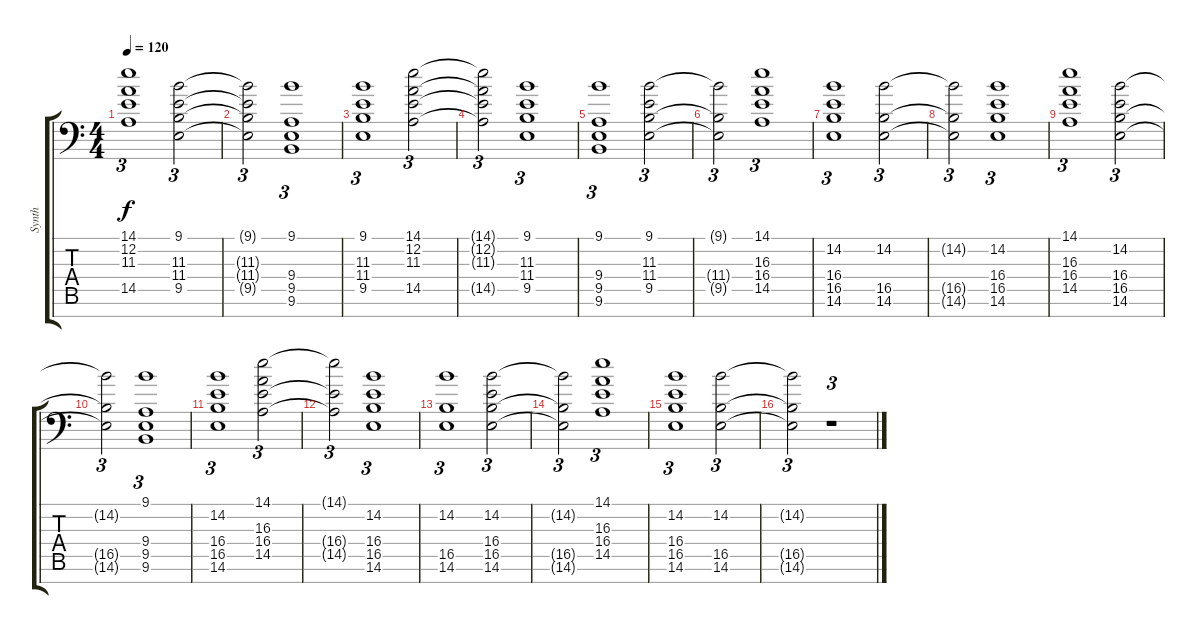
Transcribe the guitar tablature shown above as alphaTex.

\track ("Synth" "Synth") {instrument stringensemble1}
\staff {score tabs}
\tuning (D4 A3 F3 C3 G2 D2 G1) {hide}
\ts (4 4)
\tempo 120
\clef f4
\ks c
(14.1 12.2 11.3 14.5).1{tu (3 2) dy f} (9.1 11.3 11.4 9.5).2{tu (3 2)} |
(9.1{t} 11.3{t} 11.4{t} 9.5{t}).2{tu (3 2)} (9.1 9.4 9.5 9.6).1{tu (3 2)} |
(9.1 11.3 11.4 9.5).1{tu (3 2)} (14.1 12.2 11.3 14.5).2{tu (3 2)} |
(14.1{t} 12.2{t} 11.3{t} 14.5{t}).2{tu (3 2)} (9.1 11.3 11.4 9.5).1{tu (3 2)} |
(9.1 9.4 9.5 9.6).1{tu (3 2)} (9.1 11.3 11.4 9.5).2{tu (3 2)} |
(9.1{t} 11.4{t} 9.5{t}).2{tu (3 2)} (14.1 16.3 16.4 14.5).1{tu (3 2)} |
(14.2 16.4 16.5 14.6).1{tu (3 2)} (14.2 16.5 14.6).2{tu (3 2)} |
(14.2{t} 16.5{t} 14.6{t}).2{tu (3 2)} (14.2 16.4 16.5 14.6).1{tu (3 2)} |
(14.1 16.3 16.4 14.5).1{tu (3 2)} (14.2 16.4 16.5 14.6).2{tu (3 2)} |
(14.2{t} 16.5{t} 14.6{t}).2{tu (3 2)} (9.1 9.4 9.5 9.6).1{tu (3 2)} |
(14.2 16.4 16.5 14.6).1{tu (3 2)} (14.1 16.3 16.4 14.5).2{tu (3 2)} |
(14.1{t} 16.4{t} 14.5{t}).2{tu (3 2)} (14.2 16.4 16.5 14.6).1{tu (3 2)} |
(14.2 16.5 14.6).1{tu (3 2)} (14.2 16.4 16.5 14.6).2{tu (3 2)} |
(14.2{t} 16.5{t} 14.6{t}).2{tu (3 2)} (14.1 16.3 16.4 14.5).1{tu (3 2)} |
(14.2 16.4 16.5 14.6).1{tu (3 2)} (14.2 16.5 14.6).2{tu (3 2)} |
(14.2{t} 16.5{t} 14.6{t}).2{tu (3 2)} r.1{tu (3 2)}
